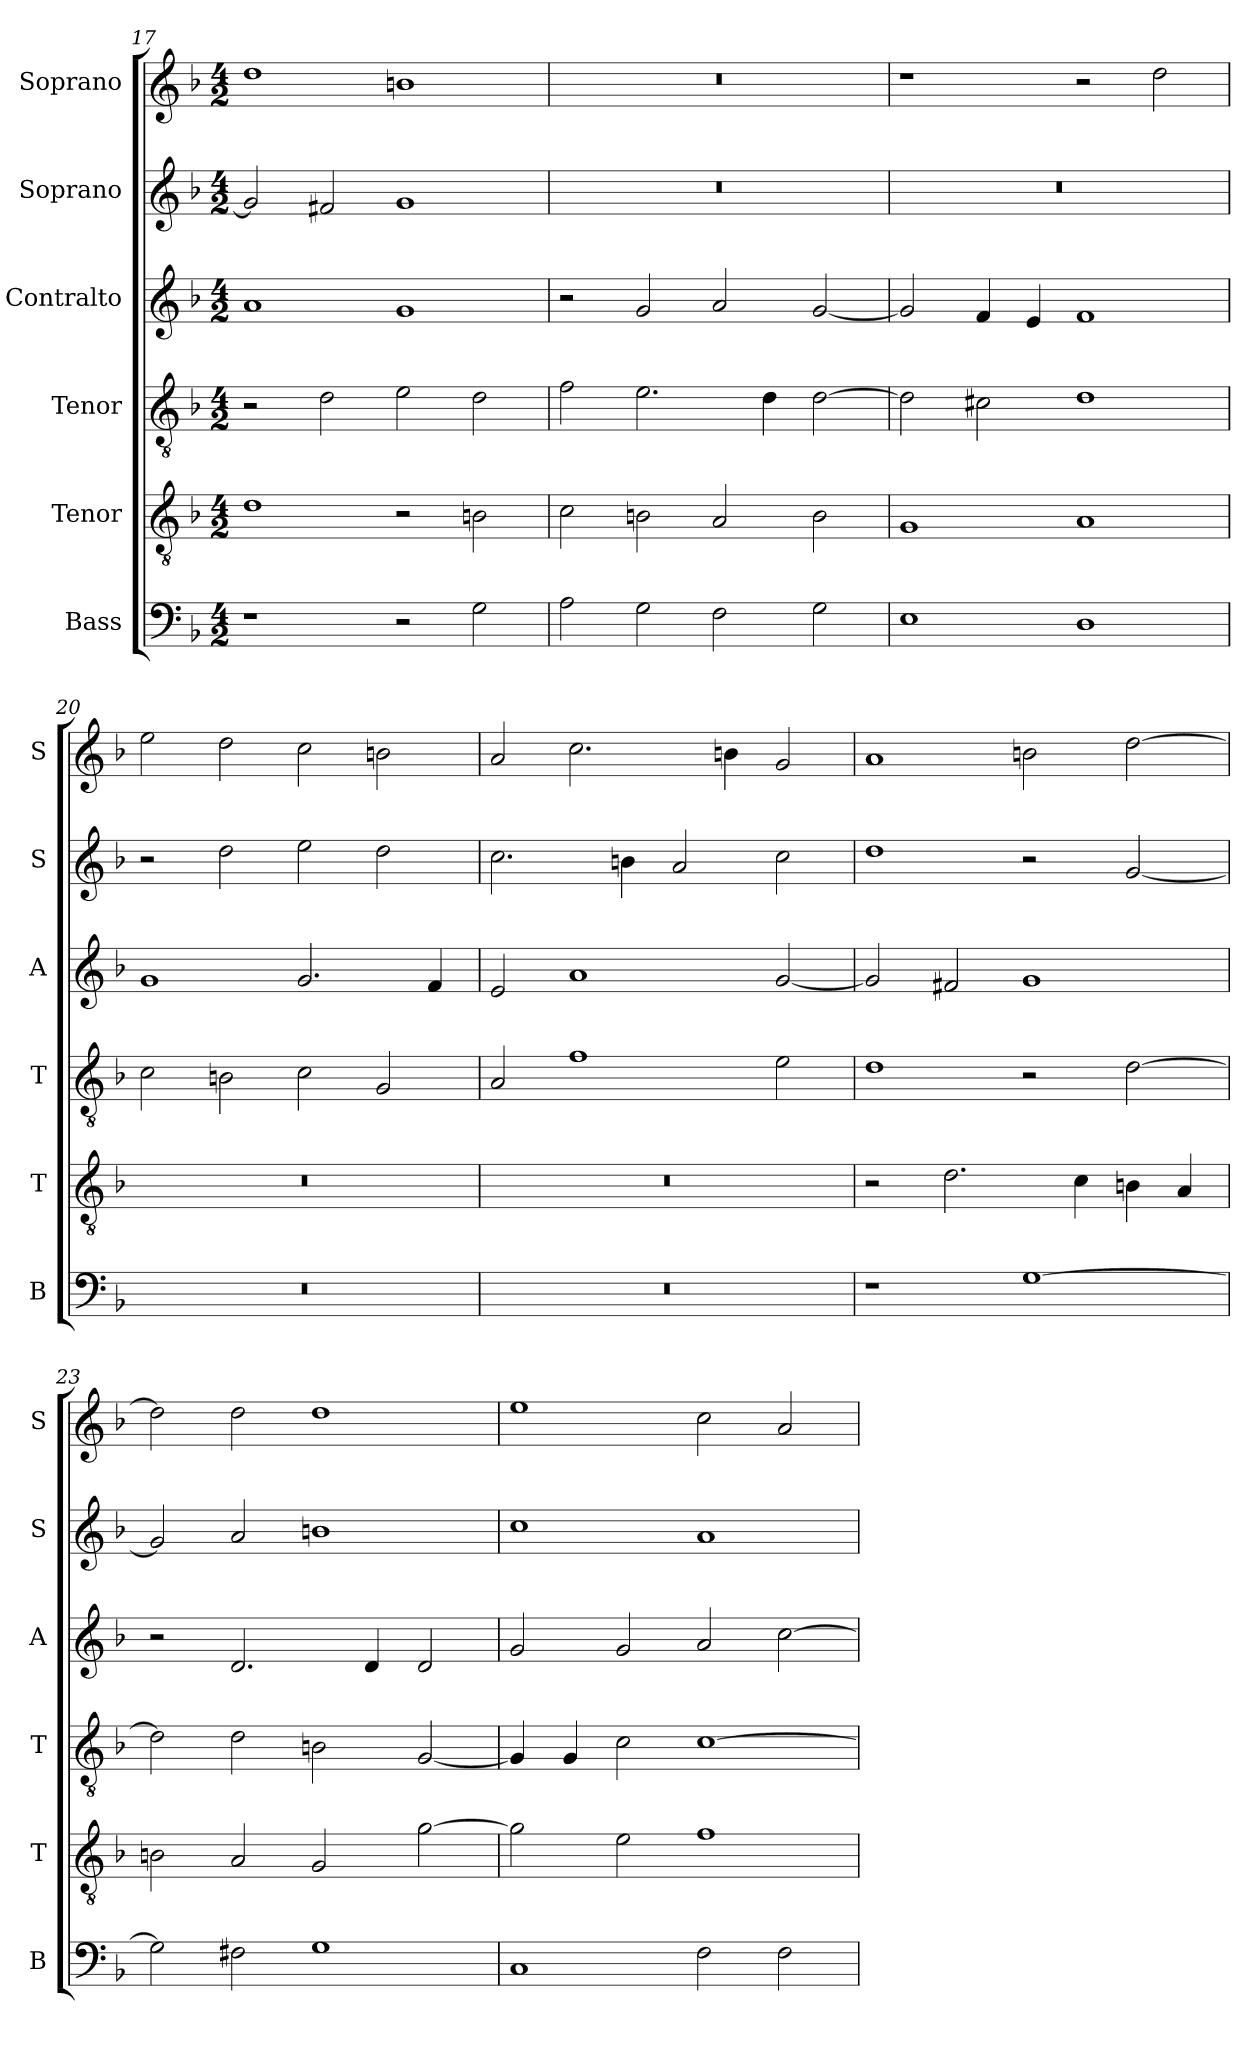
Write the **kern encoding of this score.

**kern	**kern	**kern	**kern	**kern	**kern
*part6	*part5	*part4	*part3	*part2	*part1
*staff6	*staff5	*staff4	*staff3	*staff2	*staff1
*I"Bass	*I"Tenor	*I"Tenor	*I"Contralto	*I"Soprano	*I"Soprano
*I'B	*I'T	*I'T	*I'A	*I'S	*I'S
*clefF4	*clefGv2	*clefGv2	*clefG2	*clefG2	*clefG2
*k[b-]	*k[b-]	*k[b-]	*k[b-]	*k[b-]	*k[b-]
*M4/2	*M4/2	*M4/2	*M4/2	*M4/2	*M4/2
=17	=17	=17	=17	=17	=17
1r	1d	2r	1a	2g]	1dd
.	.	2d	.	2f#X	.
2r	2r	2e	1g	1g	1bn
2G	2Bn	2d	.	.	.
=18	=18	=18	=18	=18	=18
2A	2c	2f	2r	0r	0r
2G	2Bn	2.e	2g	.	.
2F	2A	.	2a	.	.
.	.	4d	.	.	.
2G	2B	[2d	[2g	.	.
=19	=19	=19	=19	=19	=19
1E	1G	2d]	2g]	0r	1r
.	.	2c#X	4f	.	.
.	.	.	4e	.	.
1D	1A	1d	1f	.	2r
.	.	.	.	.	2dd
=20	=20	=20	=20	=20	=20
0r	0r	2c	1g	2r	2ee
.	.	2Bn	.	2dd	2dd
.	.	2c	2.g	2ee	2cc
.	.	2G	.	2dd	2bn
.	.	.	4f	.	.
=21	=21	=21	=21	=21	=21
0r	0r	2A	2e	2.cc	2a
.	.	1f	1a	.	2.cc
.	.	.	.	4bn	.
.	.	.	.	2a	.
.	.	.	.	.	4bn
.	.	2e	[2g	2cc	2g
=22	=22	=22	=22	=22	=22
1r	2r	1d	2g]	1dd	1a
.	2.d	.	2f#X	.	.
[1G	.	2r	1g	2r	2bn
.	4c	.	.	.	.
.	4Bn	[2d	.	[2g	[2dd
.	4A	.	.	.	.
=23	=23	=23	=23	=23	=23
2G]	2Bn	2d]	2r	2g]	2dd]
2F#X	2A	2d	2.d	2a	2dd
1G	2G	2Bn	.	1bn	1dd
.	.	.	4d	.	.
.	[2g	[2G	2d	.	.
=24	=24	=24	=24	=24	=24
1C	2g]	4G]	2g	1cc	1ee
.	.	4G	.	.	.
.	2e	2c	2g	.	.
2F	1f	[1c	2a	1a	2cc
2F	.	.	[2cc	.	2a
=	=	=	=	=	=
*-	*-	*-	*-	*-	*-
